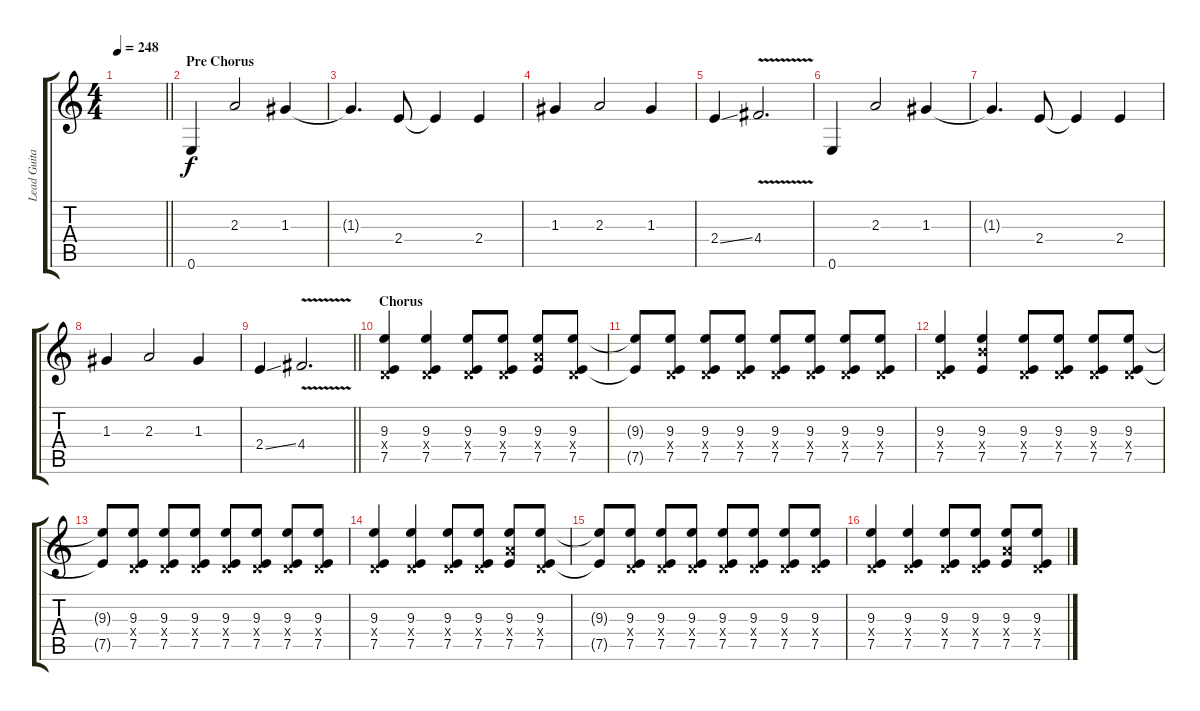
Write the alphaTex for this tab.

\track ("Lead Guitar" "Lead Guita") {instrument overdrivenguitar}
\staff {score tabs}
\tuning (E4 B3 G3 D3 A2 E2) {hide}
\ts (4 4)
\tempo 248
\clef g2
\barLineRight lightlight
\ks c
|
\section ("" "Pre Chorus")
0.6.4 2.3.2 1.3.4 |
1.3{t}.4{d} 2.4.8 2.4{t}.4 2.4.4 |
1.3.4 2.3.2 1.3.4 |
2.4{ss}.4 4.4{v}.2{d} |
0.6.4 2.3.2 1.3.4 |
1.3{t}.4{d} 2.4.8 2.4{t}.4 2.4.4 |
1.3.4 2.3.2 1.3.4 |
\barLineRight lightlight
2.4{ss}.4 4.4{v}.2{d} |
\section ("" "Chorus")
(9.3 0.4{x} 7.5).4 (9.3 0.4{x} 7.5).4 (9.3 0.4{x} 7.5).8 (9.3 0.4{x} 7.5).8 (9.3 7.4{x} 7.5).8 (9.3 0.4{x} 7.5).8 |
(9.3{t} 7.5{t}).8 (9.3 0.4{x} 7.5).8 (9.3 0.4{x} 7.5).8 (9.3 0.4{x} 7.5).8 (9.3 0.4{x} 7.5).8 (9.3 0.4{x} 7.5).8 (9.3 0.4{x} 7.5).8 (9.3 0.4{x} 7.5).8 |
(9.3 0.4{x} 7.5).4 (9.3 9.4{x} 7.5).4 (9.3 0.4{x} 7.5).8 (9.3 0.4{x} 7.5).8 (9.3 0.4{x} 7.5).8 (9.3 0.4{x} 7.5).8 |
(9.3{t} 7.5{t}).8 (9.3 0.4{x} 7.5).8 (9.3 0.4{x} 7.5).8 (9.3 0.4{x} 7.5).8 (9.3 0.4{x} 7.5).8 (9.3 0.4{x} 7.5).8 (9.3 0.4{x} 7.5).8 (9.3 0.4{x} 7.5).8 |
(9.3 0.4{x} 7.5).4 (9.3 0.4{x} 7.5).4 (9.3 0.4{x} 7.5).8 (9.3 0.4{x} 7.5).8 (9.3 7.4{x} 7.5).8 (9.3 0.4{x} 7.5).8 |
(9.3{t} 7.5{t}).8 (9.3 0.4{x} 7.5).8 (9.3 0.4{x} 7.5).8 (9.3 0.4{x} 7.5).8 (9.3 0.4{x} 7.5).8 (9.3 0.4{x} 7.5).8 (9.3 0.4{x} 7.5).8 (9.3 0.4{x} 7.5).8 |
(9.3 0.4{x} 7.5).4 (9.3 0.4{x} 7.5).4 (9.3 0.4{x} 7.5).8 (9.3 0.4{x} 7.5).8 (9.3 7.4{x} 7.5).8 (9.3 0.4{x} 7.5).8
